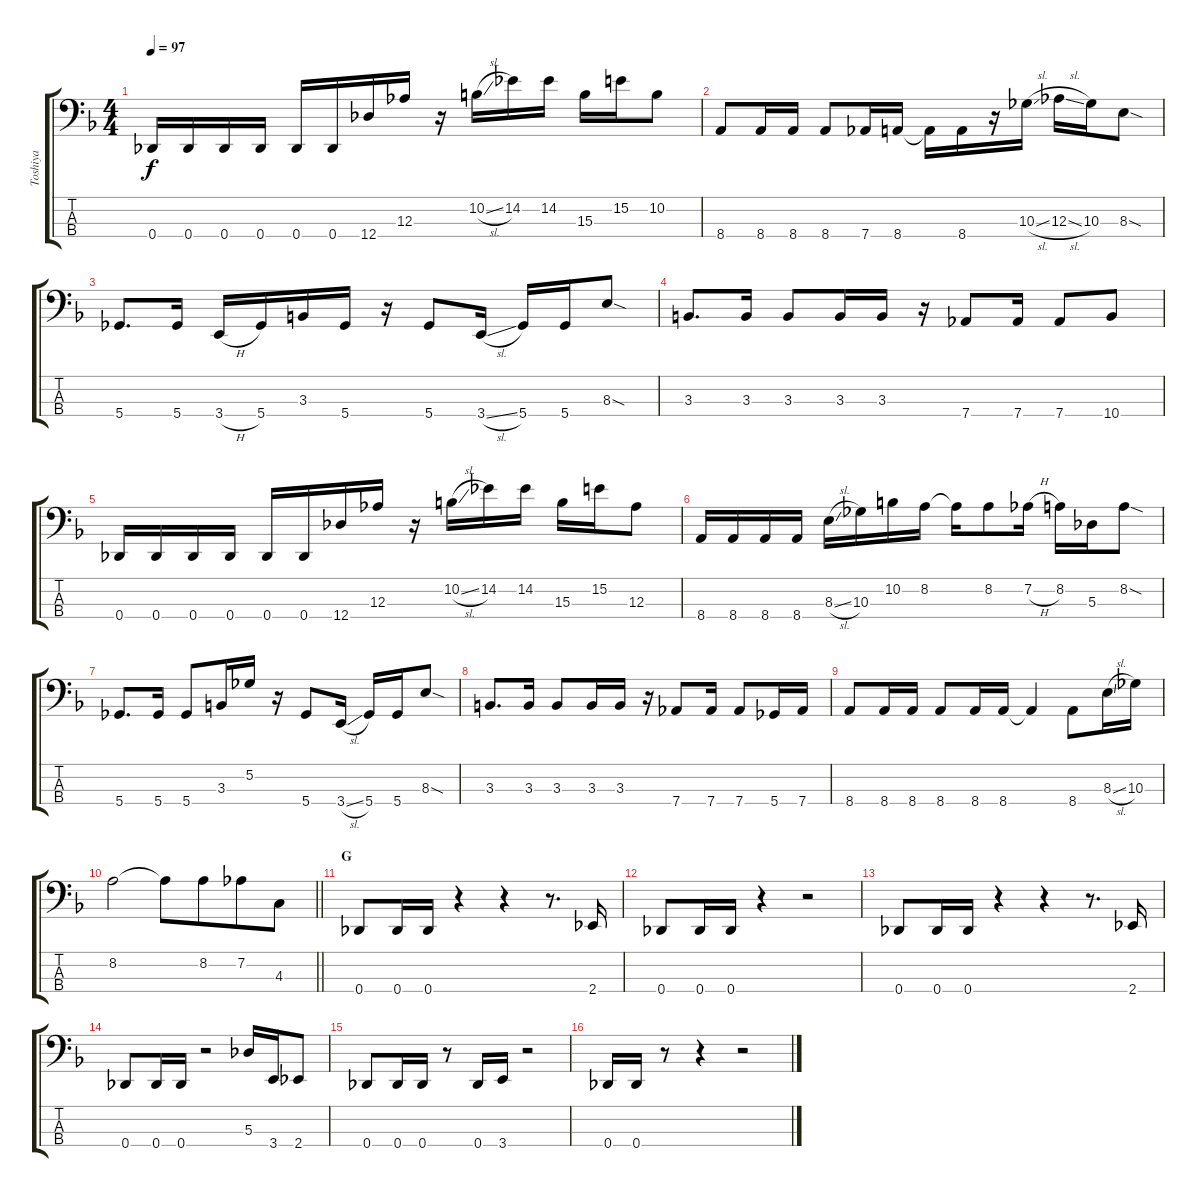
\track ("Toshiya" "Toshiya") {mute instrument electricbassfinger}
\staff {score tabs}
\tuning (Gb2 Db2 Ab1 Db1) {hide}
\ts (4 4)
\tempo 97
\clef f4
\ks dminor
0.4.16{dy f} 0.4.16 0.4.16 0.4.16 0.4.16 0.4.16 12.4.16 12.3.16 r.16 10.2{sl}.16 14.2.16 14.2.16 15.3.16 15.2.16 10.2.8 |
8.4.8 8.4.16 8.4.16 8.4.8 7.4.16 8.4.16 8.4{t}.16 8.4.16 r.16 10.3{sl}.16 12.3{sl}.16 10.3.16 8.3{sod}.8 |
5.4.8{d} 5.4.16 3.4{h}.16 5.4.16 3.3.16 5.4.16 r.16 5.4.8 3.4{sl}.16 5.4.16 5.4.16 8.3{sod}.8 |
3.3.8{d} 3.3.16 3.3.8 3.3.16 3.3.16 r.16 7.4.8 7.4.16 7.4.8 10.4.8 |
0.4.16 0.4.16 0.4.16 0.4.16 0.4.16 0.4.16 12.4.16 12.3.16 r.16 10.2{sl}.16 14.2.16 14.2.16 15.3.16 15.2.16 12.3.8 |
8.4.16 8.4.16 8.4.16 8.4.16 8.3{sl}.16 10.3.16 10.2.16 8.2.16 8.2{t}.16 8.2.8 7.2{h}.16 8.2.16 5.3.16 8.2{sod}.8 |
5.4.8{d} 5.4.16 5.4.8 3.3.16 5.2.16 r.16 5.4.8 3.4{sl}.16 5.4.16 5.4.16 8.3{sod}.8 |
3.3.8{d} 3.3.16 3.3.8 3.3.16 3.3.16 r.16 7.4.8 7.4.16 7.4.8 5.4.16 7.4.16 |
8.4.8 8.4.16 8.4.16 8.4.8 8.4.16 8.4.16 8.4{t}.4 8.4.8 8.3{sl}.16 10.3.16 |
\barLineRight lightlight
8.2.2 8.2{t}.8 8.2.8{beam merge} 7.2.8 4.3.8 |
\section ("" "G")
0.4.8 0.4.16 0.4.16 r.4 r.4 r.8{d} 2.4.16 |
0.4.8 0.4.16 0.4.16 r.4 r.2 |
0.4.8 0.4.16 0.4.16 r.4 r.4 r.8{d} 2.4.16 |
0.4.8 0.4.16 0.4.16 r.2 5.3.16 3.4.16 2.4.8 |
0.4.8 0.4.16 0.4.16 r.8 0.4.16 3.4.16 r.2 |
0.4.16 0.4.16 r.8 r.4 r.2
